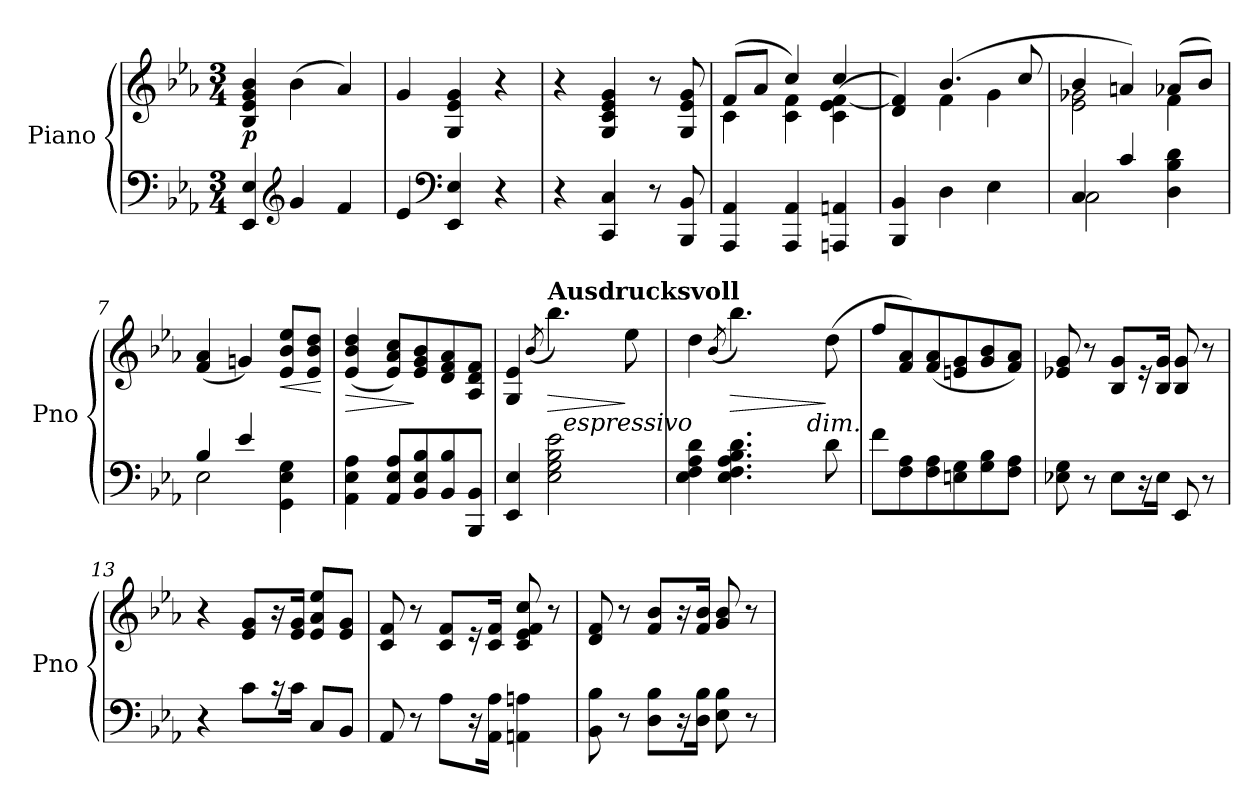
**kern	**kern	**dynam
*part1	*part1	*part1
*staff2	*staff1	*staff1/2
*I"Piano	*	*
*I'Pno	*	*
*clefF4	*clefG2	*
*k[b-e-a-]	*k[b-e-a-]	*
*E-:	*E-:	*
*M3/4	*M3/4	*
=1	=1	=1
!	!	!LO:DY:b
4EE-/ 4E-/	4B-/ 4e-/ 4g/ 4b-/	p
*clefG2	*	*
4g/	(>4b-\	.
4f/	4a-/)	.
=2	=2	=2
4e-/	4g/	.
*clefF4	*	*
4EE-/ 4E-/	4G/ 4e-/ 4g/	.
4r	4r	.
=3	=3	=3
4r	4r	.
4CC/ 4C/	4G/ 4c/ 4e-/ 4g/	.
8r	8r	.
8BBB-/ 8BB-/	8G/ 8e-/ 8g/	.
=4	=4	=4
*	*^	*
4AAA-/ 4AA-/	(>8f/L	4c\	.
.	8a-/J	.	.
4AAA-/ 4AA-/	4cc/)	4c\ 4f\	.
4AAAn/ 4AAn/	4cc/	(<4c\ 4e-\ [>4f\	.
!!LO:LB:g=z	!!
=5	=5	=5	=5
4BBB-/ 4BB-/	4ryy	4d/ 4f/])	.
4D\	(>4.b-/	4f\	.
4E-\	.	4g\	.
.	8cc/	.	.
=6	=6	=6	=6
*^	*	*	*
4C/	2C\	4b-/	2e-\ 2g-X\	.
4c/	.	4an/)	.	.
4ryy	4D\ 4B-\ 4d\	(>8a-X/L	4f\	.
.	.	8b-/J)	.	.
*	*	*v	*v	*
=7	=7	=7	=7
4B-/	2E-\	(<4f/ 4a-/	.
4e-/	.	4gn/)	.
!	!	!	!LO:HP:b
4ryy	4GG\ 4E-\ 4G\	8e-/ 8b-/ 8ee-/L	<
.	.	8e-/ 8b-/ 8dd/J	.
*v	*v	*	*
.	.	[
=8	=8	=8
!	!	!LO:HP:b
4AA-\ 4E-\ 4A-\	(>4e-/ 4b-/ 4dd/	>
8AA-/ 8E-/ 8A-/L	8e-/ 8a-/ 8cc/L)	.
8BB-/ 8E-/ 8B-/	8e-/ 8g/ 8b-/	]
8BB-/ 8B-/	8d/ 8f/ 8a-/	.
8BBB-/ 8BB-/J	8A-/ 8d/ 8f/J	.
=9	=9	=9
*	*^	*
4EE-/ 4E-/	4G/ 4e-/	4ryy	.
.	(>8qb-/	.	.
!	!LO:TX:a:B:t=Ausdrucksvoll	!	!
!	!	!	!LO:HP:b
2E-\ 2G\ 2B-\ 2e-\	4.bb-\)	32.ryy	>
!	!	!LO:TX:b:i:t=espressivo	!
.	.	4ryy	.
.	.	8ryy	.
.	8ee-\	.	]
.	.	16ryy	.
.	.	64ryy	.
=10	=10	=10	=10
4E-\ 4F\ 4A-\ 4d\	4dd\	3ryy	.
.	(>8qb-/	.	.
!	!	!	!LO:HP:b
4.E-\ 4.F\ 4.A-\ 4.B-\ 4.d\	4.bb-\)	.	>
.	.	6ryy	.
.	.	24ryy	.
.	.	96..ryy	.
!	!	!LO:TX:b:i:t=dim.	!
.	.	6ryy	.
8d\	(>8dd\	.	]
.	.	48ryy	.
.	.	384ryy	.
*	*v	*v	*
!!LO:LB:g=z
=11	=11	=11
8f\L	8ff/L	.
8F\ 8A-\	8f/ 8a-/)	.
8F\ 8A-\	(<8f/ 8a-/	.
8En\ 8G\	8en/ 8g/	.
8G\ 8B-\	8g/ 8b-/	.
8F\ 8A-\J	8f/ 8a-/J)	.
=12	=12	=12
8E-X\ 8G\	8e-X/ 8g/	.
8r	8r	.
8E-\L	8B-/ 8g/L	.
16r	16r	.
16E-\Jk	16B-/ 16g/Jk	.
8EE-/	8B-/ 8g/	.
8r	8r	.
=13	=13	=13
4r	4r	.
8c\L	8e-/ 8g/L	.
16rc	16r	.
16c\Jk	16e-/ 16g/Jk	.
8C/L	8e-/ 8a-/ 8ee-/L	.
8BB-/J	8e-/ 8g/J	.
=14	=14	=14
8AA-/	8c/ 8f/	.
8r	8r	.
8A-\L	8c/ 8f/L	.
16r	16r	.
16AA-\ 16A-\Jk	16c/ 16f/Jk	.
4AAn\ 4An\	8c/ 8e-/ 8f/ 8cc/	.
.	8r	.
=15	=15	=15
8BB-\ 8B-\	8d/ 8f/	.
8r	8r	.
8D\ 8B-\L	8f/ 8b-/L	.
16r	16r	.
16D\ 16B-\Jk	16f/ 16b-/Jk	.
8E-\ 8B-\	8g/ 8b-/	.
8r	8r	.
=	=	=
*-	*-	*-
